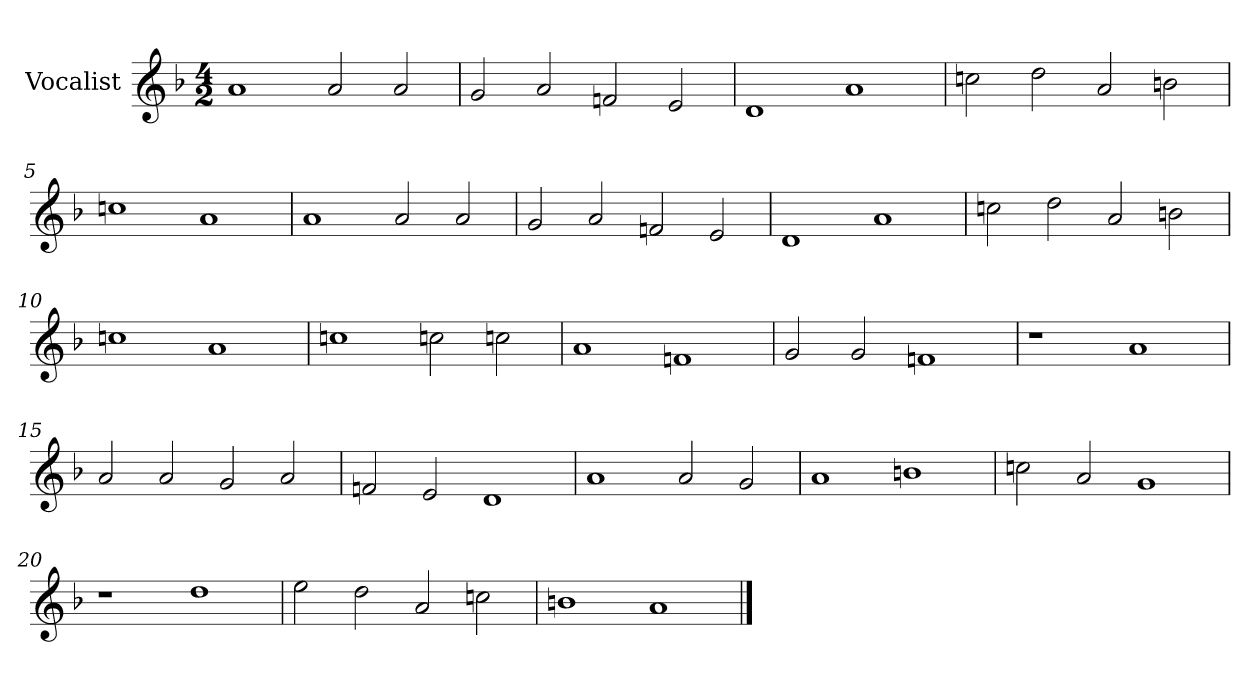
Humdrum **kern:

**kern
*part1
*staff1
*I"Vocalist
*k[b-]
*d:
*M4/2
=1
1a
2a
2a
=2
2g
2a
2fn
2e
=3
1d
1a
=4
2ccn
2dd
2a
2bn
=5
1ccn
1a
=6
1a
2a
2a
=7
2g
2a
2fn
2e
=8
1d
1a
=9
2ccn
2dd
2a
2bn
=10
1ccn
1a
=11
1ccn
2ccn
2ccn
=12
1a
1fn
=13
2g
2g
1fn
=14
1r
1a
=15
2a
2a
2g
2a
=16
2fn
2e
1d
=17
1a
2a
2g
=18
1a
1bn
=19
2ccn
2a
1g
=20
1r
1dd
=21
2ee
2dd
2a
2ccn
=22
1bn
1a
==
*-
